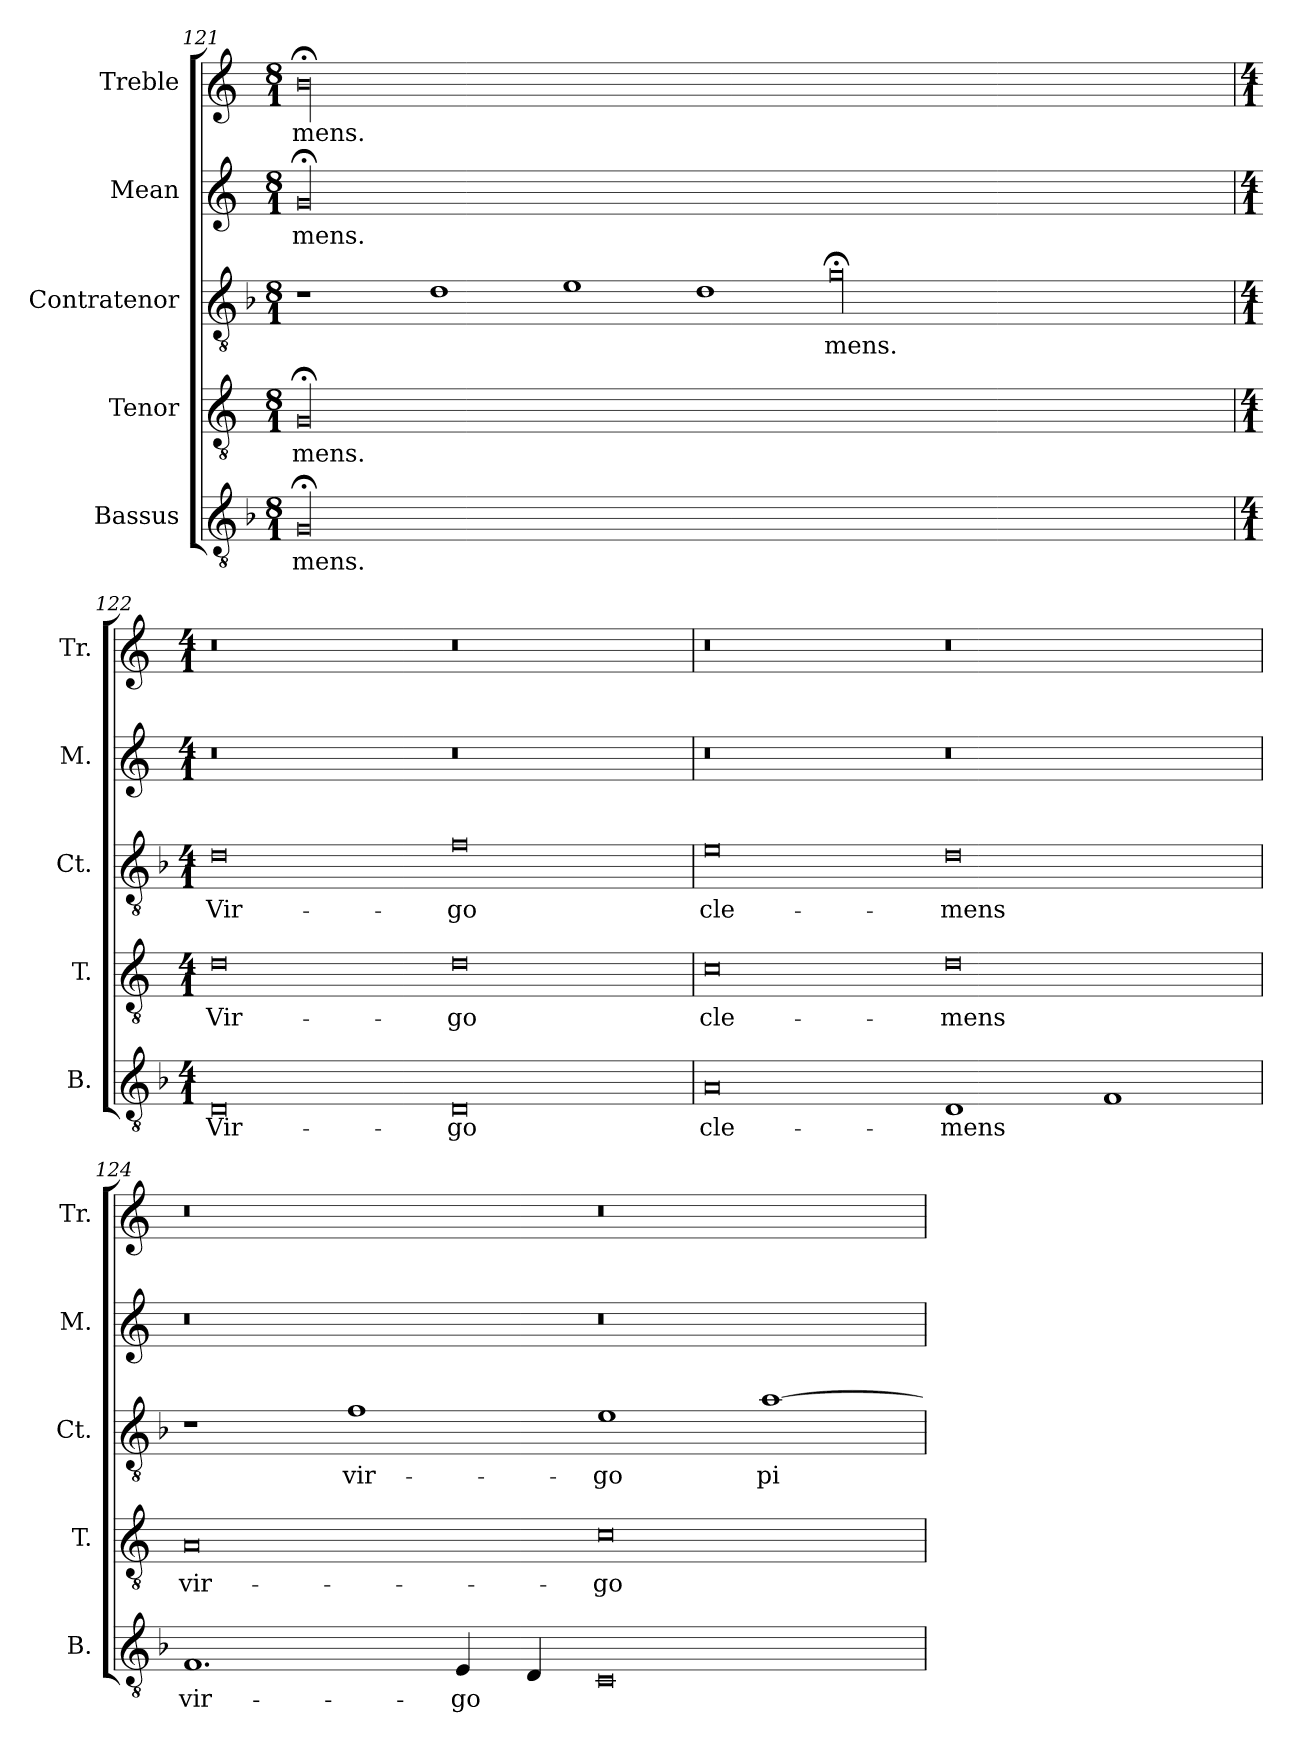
**kern	**text	**kern	**text	**kern	**text	**kern	**text	**kern	**text
*part5	*part5	*part4	*part4	*part3	*part3	*part2	*part2	*part1	*part1
*staff5	*staff5	*staff4	*staff4	*staff3	*staff3	*staff2	*staff2	*staff1	*staff1
*I"Bassus	*	*I"Tenor	*	*I"Contratenor	*	*I"Mean	*	*I"Treble	*
*I'B.	*	*I'T.	*	*I'Ct.	*	*I'M.	*	*I'Tr.	*
*clefGv2	*	*clefGv2	*	*clefGv2	*	*clefG2	*	*clefG2	*
*ITrd7c12	*	*ITrd7c12	*	*ITrd7c12	*	*	*	*	*
*k[b-]	*	*k[]	*	*k[b-]	*	*k[]	*	*k[]	*
*F:	*	*	*	*F:	*	*C:	*	*C:	*
*M8/1	*	*M8/1	*	*M8/1	*	*M8/1	*	*M8/1	*
=121	=121	=121	=121	=121	=121	=121	=121	=121	=121
!	!LO:LY:b:color=#000000	!	!	!	!	!	!	!	!
!	!	!	!LO:LY:b:color=#000000	!	!	!	!	!	!
!	!	!	!	!	!	!	!LO:LY:b:color=#000000	!	!
!	!	!	!	!	!	!	!	!	!LO:LY:b:color=#000000
00GG;i	-mens.	00GG;i	-mens.	1r	.	00g;i	-mens.	00b;i	-mens.
.	.	.	.	1Di	.	.	.	.	.
.	.	.	.	1Ei	.	.	.	.	.
.	.	.	.	1Di	.	.	.	.	.
!	!	!	!	!	!LO:LY:b:color=#000000	!	!	!	!
0ryy	.	0ryy	.	00G;i	-mens.	0ryy	.	0ryy	.
0ryy	.	0ryy	.	.	.	0ryy	.	0ryy	.
!!LO:PB:g=z
=122	=122	=122	=122	=122	=122	=122	=122	=122	=122
*M4/1	*	*M4/1	*	*M4/1	*	*M4/1	*	*M4/1	*
!	!LO:LY:b:color=#000000	!	!	!	!	!	!	!	!
!	!	!	!LO:LY:b:color=#000000	!	!	!	!	!	!
!	!	!	!	!	!LO:LY:b:color=#000000	!	!	!	!
0DDi	Vir-	0Di	Vir-	0Di	Vir-	0r	.	0r	.
!	!LO:LY:b:color=#000000	!	!	!	!	!	!	!	!
!	!	!	!LO:LY:b:color=#000000	!	!	!	!	!	!
!	!	!	!	!	!LO:LY:b:color=#000000	!	!	!	!
0DDi	-go	0Di	-go	0Fi	-go	0r	.	0r	.
=123`	=123`	=123`	=123`	=123`	=123`	=123`	=123`	=123`	=123`
!	!LO:LY:b:color=#000000	!	!	!	!	!	!	!	!
!	!	!	!LO:LY:b:color=#000000	!	!	!	!	!	!
!	!	!	!	!	!LO:LY:b:color=#000000	!	!	!	!
0AAi	cle-	0Ci	cle-	0Ei	cle-	0r	.	0r	.
!	!LO:LY:b:color=#000000	!	!	!	!	!	!	!	!
!	!	!	!LO:LY:b:color=#000000	!	!	!	!	!	!
!	!	!	!	!	!LO:LY:b:color=#000000	!	!	!	!
1DDi	-mens	0Di	-mens	0Di	-mens	0r	.	0r	.
1FFi	.	.	.	.	.	.	.	.	.
=124`	=124`	=124`	=124`	=124`	=124`	=124`	=124`	=124`	=124`
!	!LO:LY:b:color=#000000	!	!	!	!	!	!	!	!
!	!	!	!LO:LY:b:color=#000000	!	!	!	!	!	!
1.FFi	vir-	0AAi	vir-	1r	.	0r	.	0r	.
!	!	!	!	!	!LO:LY:b:color=#000000	!	!	!	!
.	.	.	.	1Fi	vir-	.	.	.	.
!	!LO:LY:b:color=#000000	!	!	!	!	!	!	!	!
4EEi/	-go	.	.	.	.	.	.	.	.
4DDi/	.	.	.	.	.	.	.	.	.
!	!	!	!LO:LY:b:color=#000000	!	!	!	!	!	!
!	!	!	!	!	!LO:LY:b:color=#000000	!	!	!	!
0CCi	.	0Ci	-go	1Ei	-go	0r	.	0r	.
!	!	!	!	!	!LO:LY:b:color=#000000	!	!	!	!
.	.	.	.	[>1Ai	pi-	.	.	.	.
=`	=`	=`	=`	=`	=`	=`	=`	=`	=`
*-	*-	*-	*-	*-	*-	*-	*-	*-	*-
